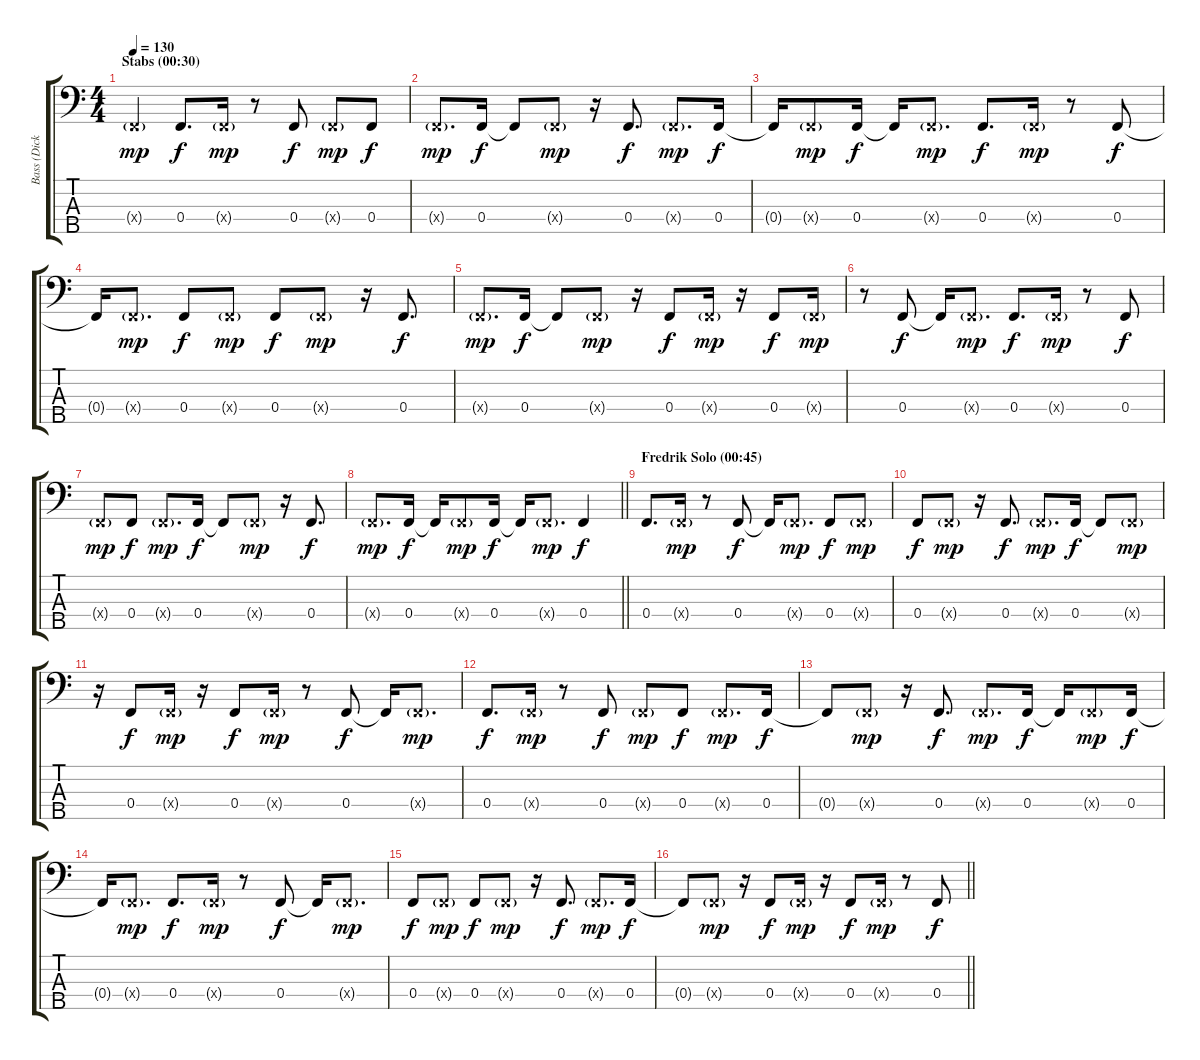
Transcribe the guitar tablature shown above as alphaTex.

\track ("Bass (Dick Lovgren)" "Bass (Dick") {instrument slapbass1}
\staff {score tabs}
\tuning (Ab2 Eb2 Bb1 F1 C1) {hide}
\ts (4 4)
\section ("" "Stabs (00:30)")
\tempo 130
\clef f4
\ks c
0.4{g x}.4{dy mp} 0.4.8{d dy f} 0.4{g x}.16{dy mp} r.8 0.4.8{dy f} 0.4{g x}.8{dy mp} 0.4.8{dy f} |
0.4{g x}.8{d dy mp} 0.4.16{dy f} 0.4{t}.8 0.4{g x}.8{dy mp} r.16 0.4.8{d dy f} 0.4{g x}.8{d dy mp} 0.4.16{dy f} |
0.4{t}.16 0.4{g x}.8{dy mp} 0.4.16{dy f} 0.4{t}.16 0.4{g x}.8{d dy mp} 0.4.8{d dy f} 0.4{g x}.16{dy mp} r.8 0.4.8{dy f} |
0.4{t}.16 0.4{g x}.8{d dy mp} 0.4.8{dy f} 0.4{g x}.8{dy mp} 0.4.8{dy f} 0.4{g x}.8{dy mp} r.16 0.4.8{d dy f} |
0.4{g x}.8{d dy mp} 0.4.16{dy f} 0.4{t}.8 0.4{g x}.8{dy mp} r.16 0.4.8{dy f} 0.4{g x}.16{dy mp} r.16 0.4.8{dy f} 0.4{g x}.16{dy mp} |
r.8 0.4.8{dy f} 0.4{t}.16 0.4{g x}.8{d dy mp} 0.4.8{d dy f} 0.4{g x}.16{dy mp} r.8 0.4.8{dy f} |
0.4{g x}.8{dy mp} 0.4.8{dy f} 0.4{g x}.8{d dy mp} 0.4.16{dy f} 0.4{t}.8 0.4{g x}.8{dy mp} r.16 0.4.8{d dy f} |
\barLineRight lightlight
0.4{g x}.8{d dy mp} 0.4.16{dy f} 0.4{t}.16 0.4{g x}.8{dy mp} 0.4.16{dy f} 0.4{t}.16 0.4{g x}.8{d dy mp} 0.4.4{dy f} |
\section ("" "Fredrik Solo (00:45)")
0.4.8{d} 0.4{g x}.16{dy mp} r.8 0.4.8{dy f} 0.4{t}.16 0.4{g x}.8{d dy mp} 0.4.8{dy f} 0.4{g x}.8{dy mp} |
0.4.8{dy f} 0.4{g x}.8{dy mp} r.16 0.4.8{d dy f} 0.4{g x}.8{d dy mp} 0.4.16{dy f} 0.4{t}.8 0.4{g x}.8{dy mp} |
r.16 0.4.8{dy f} 0.4{g x}.16{dy mp} r.16 0.4.8{dy f} 0.4{g x}.16{dy mp} r.8 0.4.8{dy f} 0.4{t}.16 0.4{g x}.8{d dy mp} |
0.4.8{d dy f} 0.4{g x}.16{dy mp} r.8 0.4.8{dy f} 0.4{g x}.8{dy mp} 0.4.8{dy f} 0.4{g x}.8{d dy mp} 0.4.16{dy f} |
0.4{t}.8 0.4{g x}.8{dy mp} r.16 0.4.8{d dy f} 0.4{g x}.8{d dy mp} 0.4.16{dy f} 0.4{t}.16 0.4{g x}.8{dy mp} 0.4.16{dy f} |
0.4{t}.16 0.4{g x}.8{d dy mp} 0.4.8{d dy f} 0.4{g x}.16{dy mp} r.8 0.4.8{dy f} 0.4{t}.16 0.4{g x}.8{d dy mp} |
0.4.8{dy f} 0.4{g x}.8{dy mp} 0.4.8{dy f} 0.4{g x}.8{dy mp} r.16 0.4.8{d dy f} 0.4{g x}.8{d dy mp} 0.4.16{dy f} |
\barLineRight lightlight
0.4{t}.8 0.4{g x}.8{dy mp} r.16 0.4.8{dy f} 0.4{g x}.16{dy mp} r.16 0.4.8{dy f} 0.4{g x}.16{dy mp} r.8 0.4.8{dy f}
